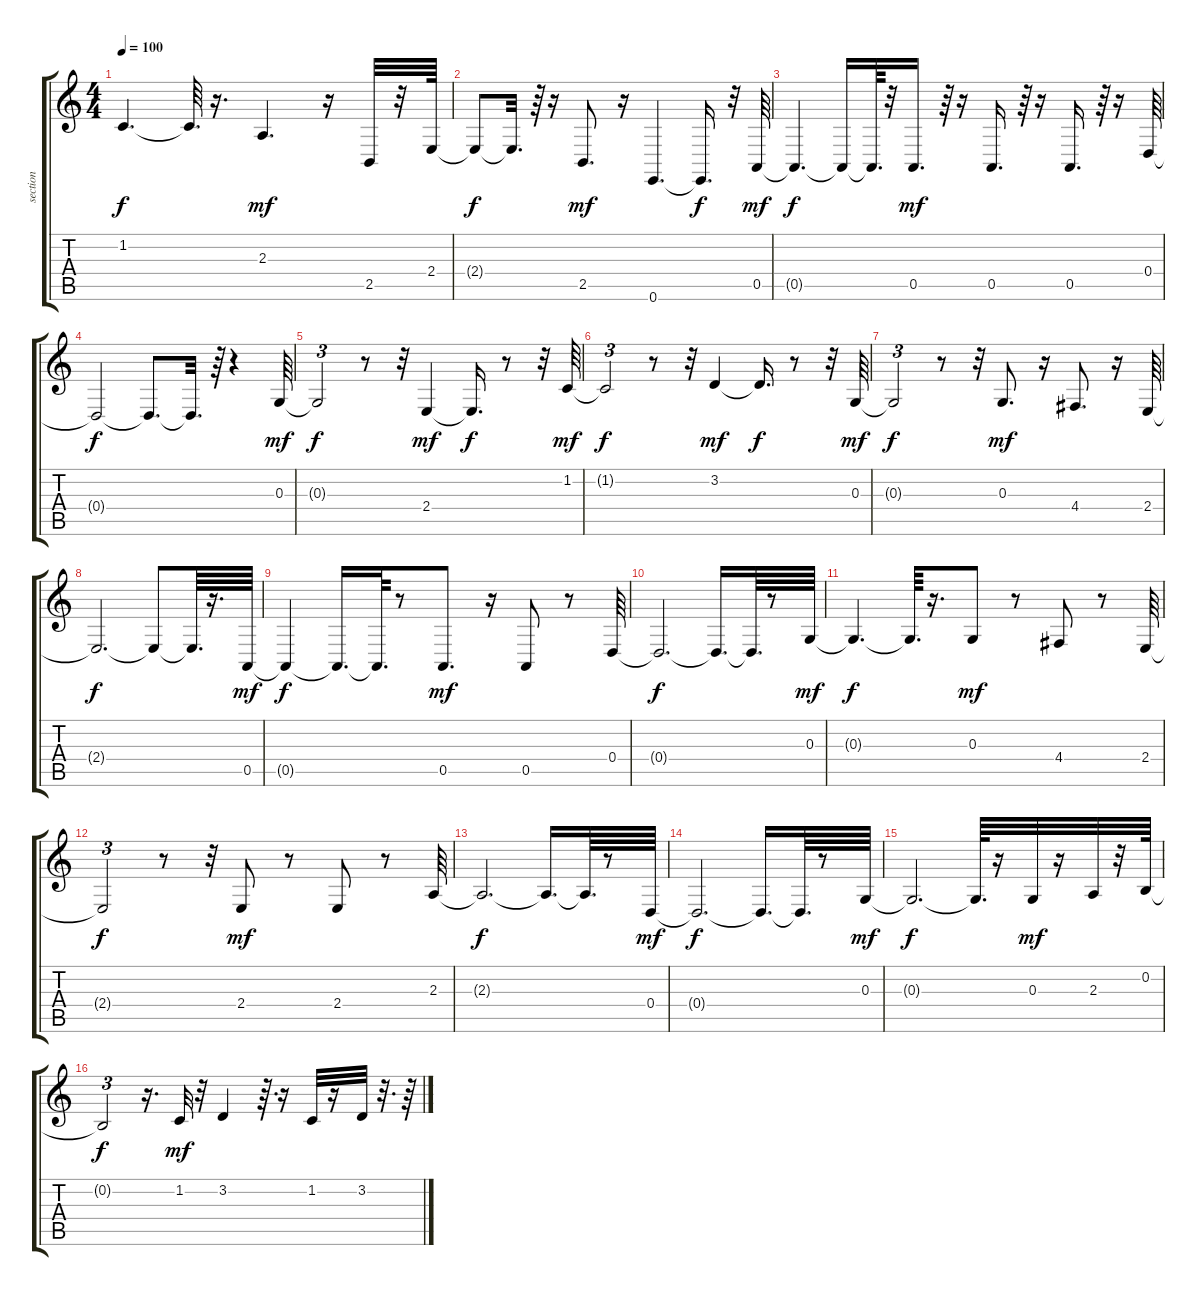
\track ("   section" "   section") {instrument glockenspiel}
\staff {score tabs}
\tuning (E4 B3 G3 D3 A2 E2) {hide}
\ts (4 4)
\tempo 100
\clef g2
\ks c
1.2{t}.4{d dy f} 1.2{t}.64{d} r.16{d} 2.3.4{d dy mf} r.16 2.5.32 r.32 2.4.64 |
2.4{t}.8{dy f} 2.4{t}.32{d} r.64 r.16 2.5.8{d dy mf} r.16 0.6.4{d} 0.6{t}.16{d dy f} r.32 0.5.64{dy mf} |
0.5{t}.4{d dy f} 0.5{t}.16 0.5{t}.64{d} r.32 0.5.16{d dy mf} r.64 r.16 0.5.16{d} r.64 r.16 0.5.16{d} r.64 r.16 0.4.64 |
0.4{t}.2{dy f} 0.4{t}.8{d} 0.4{t}.32{d} r.64 r.4 0.3.64{dy mf} |
0.3{t}.2{tu (3 2) dy f} r.8 r.32 2.4.4{dy mf} 2.4{t}.16{d dy f} r.8 r.32 1.2.64{dy mf} |
1.2{t}.2{tu (3 2) dy f} r.8 r.32 3.2.4{dy mf} 3.2{t}.16{d dy f} r.8 r.32 0.3.64{dy mf} |
0.3{t}.2{tu (3 2) dy f} r.8 r.32 0.3.8{d dy mf} r.16 4.4.8{d} r.16 2.4.64 |
2.4{t}.2{d dy f} 2.4{t}.8 2.4{t}.64{d} r.16{d} 0.5.64{dy mf} |
0.5{t}.4{dy f} 0.5{t}.16{d} 0.5{t}.64{d} r.8 0.5.8{d dy mf} r.16 0.5.8 r.8 0.4.64 |
0.4{t}.2{d dy f} 0.4{t}.16{d} 0.4{t}.64{d} r.8 0.3.64{dy mf} |
0.3{t}.4{d dy f} 0.3{t}.64{d} r.16{d} 0.3.8{dy mf} r.8 4.4.8 r.8 2.4.64 |
2.4{t}.2{tu (3 2) dy f} r.8 r.32 2.4.8{dy mf} r.8 2.4.8 r.8 2.3.64 |
2.3{t}.2{d dy f} 2.3{t}.16{d} 2.3{t}.64{d} r.8 0.4.64{dy mf} |
0.4{t}.2{d dy f} 0.4{t}.16{d} 0.4{t}.64{d} r.8 0.3.64{dy mf} |
0.3{t}.2{d dy f} 0.3{t}.64{d} r.16 0.3.32{dy mf} r.16 2.3.32 r.32 0.2.64 |
0.2{t}.2{tu (3 2) dy f} r.16{d} 1.2.32{dy mf} r.32 3.2.4 r.64{d} r.16 1.2.32 r.16 3.2.32 r.32{d} r.64
